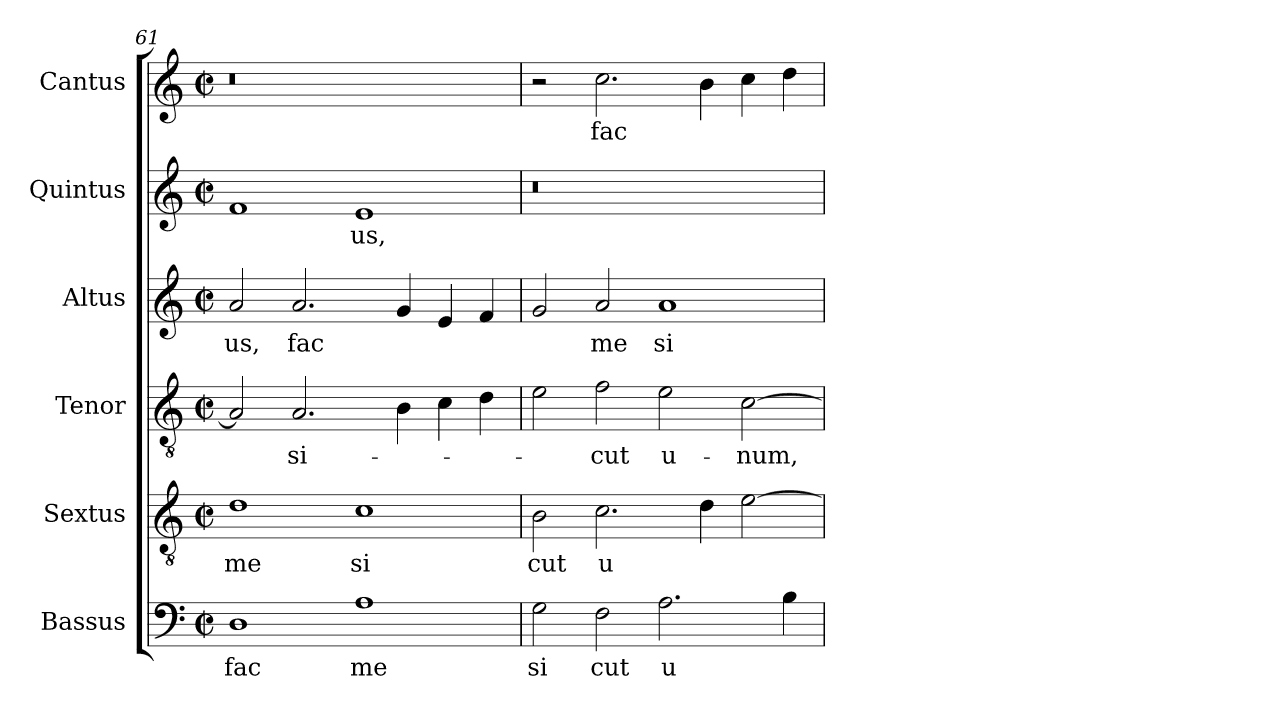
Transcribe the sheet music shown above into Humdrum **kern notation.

**kern	**text	**kern	**text	**kern	**text	**kern	**text	**kern	**text	**kern	**text
*part6	*part6	*part5	*part5	*part4	*part4	*part3	*part3	*part2	*part2	*part1	*part1
*staff6	*staff6	*staff5	*staff5	*staff4	*staff4	*staff3	*staff3	*staff2	*staff2	*staff1	*staff1
*I"Bassus	*	*I"Sextus	*	*I"Tenor	*	*I"Altus	*	*I"Quintus	*	*I"Cantus	*
!!LO:LB:g=z
*clefF4	*	*clefGv2	*	*clefGv2	*	*clefG2	*	*clefG2	*	*clefG2	*
*M2/2	*	*M2/2	*	*M2/2	*	*M2/2	*	*M2/2	*	*M2/2	*
*met(c|)	*	*met(c|)	*	*met(c|)	*	*met(c|)	*	*met(c|)	*	*met(c|)	*
=61	=61	=61	=61	=61	=61	=61	=61	=61	=61	=61	=61
!	!LO:LY:b:cj	!	!LO:LY:b:cj	!	!	!	!LO:LY:b:cj	!	!	!	!
1D	fac	1d	me	2A/]	.	2a/	us,	1f	.	0r	.
!	!	!	!	!	!LO:LY:b:cj	!	!LO:LY:b	!	!	!	!
.	.	.	.	2.A/	si-	2.a/	fac	.	.	.	.
!	!LO:LY:b:cj	!	!LO:LY:b:cj	!	!	!	!	!	!LO:LY:b:cj	!	!
1A	me	1c	si	.	.	.	.	1e	-us,	.	.
.	.	.	.	4B\	.	4g/	.	.	.	.	.
.	.	.	.	4c\	.	4e/	.	.	.	.	.
.	.	.	.	4d\	.	4f/	.	.	.	.	.
=62	=62	=62	=62	=62	=62	=62	=62	=62	=62	=62	=62
!	!LO:LY:b:cj	!	!LO:LY:b:cj	!	!	!	!	!	!	!	!
2G\	si	2B\	cut	2e\	.	2g/	.	0r	.	2r	.
!	!LO:LY:b:cj	!	!LO:LY:b:cj	!	!LO:LY:b:cj	!	!LO:LY:b:cj	!	!	!	!LO:LY:b
2F\	cut	2.c\	u	2f\	-cut	2a/	me	.	.	2.cc\	fac
!	!LO:LY:b:cj	!	!	!	!LO:LY:b:cj	!	!LO:LY:b:cj	!	!	!	!
2.A\	u	.	.	2e\	u-	1a	si-	.	.	.	.
.	.	4d\	.	.	.	.	.	.	.	4b\	.
!	!	!	!	!	!LO:LY:b	!	!	!	!	!	!
.	.	[>2e\	.	[>2c\	-num,	.	.	.	.	4cc\	.
4B\	.	.	.	.	.	.	.	.	.	4dd\	.
=	=	=	=	=	=	=	=	=	=	=	=
*-	*-	*-	*-	*-	*-	*-	*-	*-	*-	*-	*-
